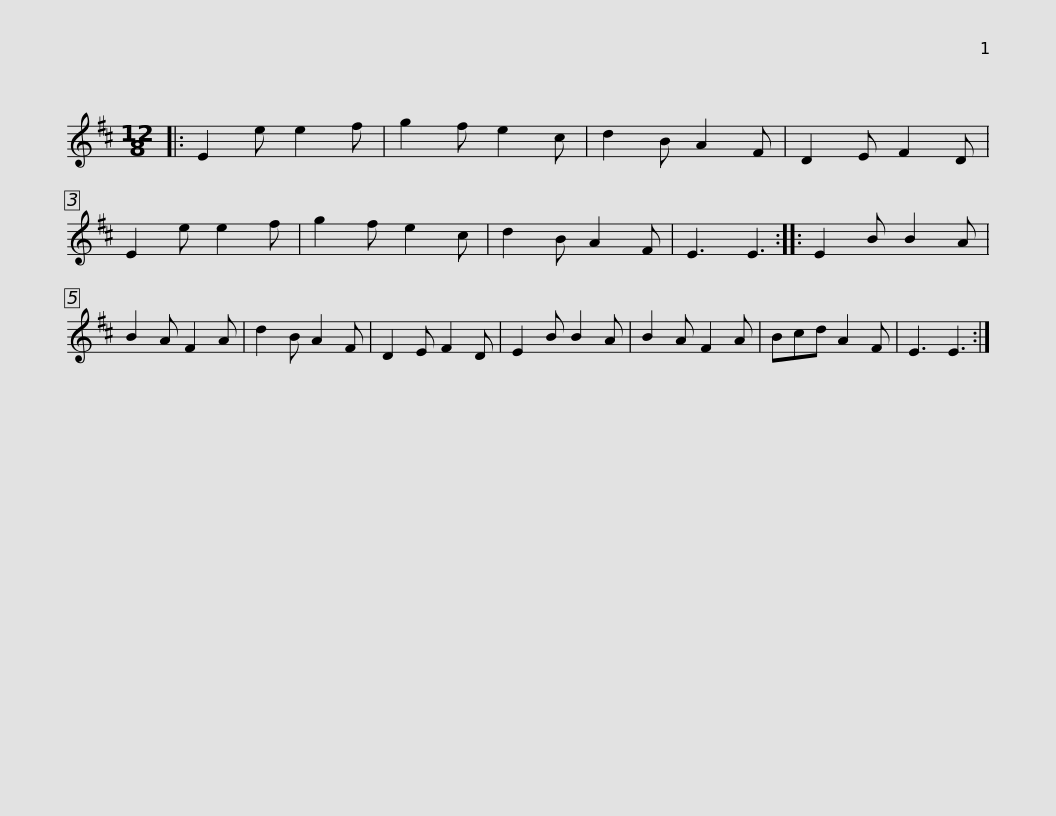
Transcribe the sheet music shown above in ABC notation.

X:1
L:1/8
M:12/8
I:linebreak $
K:D
V:1 treble
V:1
|: E2 e e2 f | g2 f e2 c | d2 B A2 F | D2 E F2 D | E2 e e2 f | %5
 g2 f e2 c | d2 B A2 F | E3 E3 :: E2 B B2 A |$ B2 A F2 A | %10
 d2 B A2 F | D2 E F2 D | E2 B B2 A | B2 A F2 A | Bcd A2 F | %15
 E3 E3 :| %16
